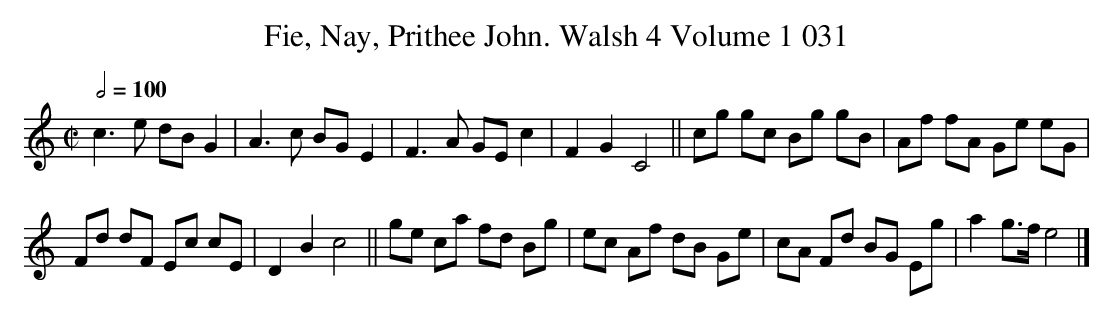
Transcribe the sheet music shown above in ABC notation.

X:1
T:Fie, Nay, Prithee John. Walsh 4 Volume 1 031
M:C|
L:1/8
Q:1/2=100
K:C
c3 e dB G2|A3 c BG E2|F3 A GE c2|\
F2G2 C4||cg gc Bg gB|Af fA Ge eG|
Fd dF Ec cE|D2B2 c4||ge ca fd Bg|\
ec Af dB Ge|cA Fd BG Eg|a2 g>f e4|]
